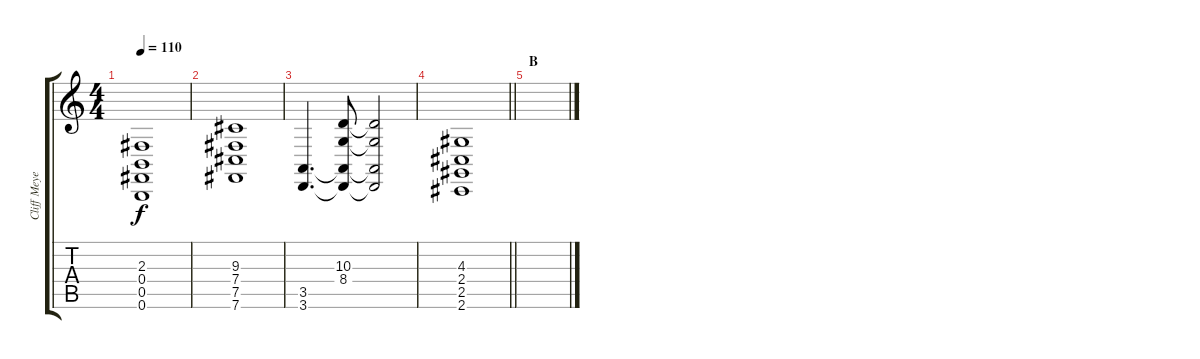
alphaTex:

\track ("Cliff Meyer" "Cliff Meye") {instrument pad2warm}
\staff {score tabs}
\tuning (Db4 Ab3 E3 B2 Gb2 B1) {hide}
\ts (4 4)
\tempo 110
\clef g2
\ks c
(2.3 0.4 0.5 0.6).1{dy f} |
(9.3 7.4 7.5 7.6).1 |
(3.5 3.6).4{d} (10.3 8.4 3.5{t} 3.6{t}).8 (10.3{t} 8.4{t} 3.5{t} 3.6{t}).2 |
\barLineRight lightlight
(4.3 2.4 2.5 2.6).1 |
\section ("" "B")
